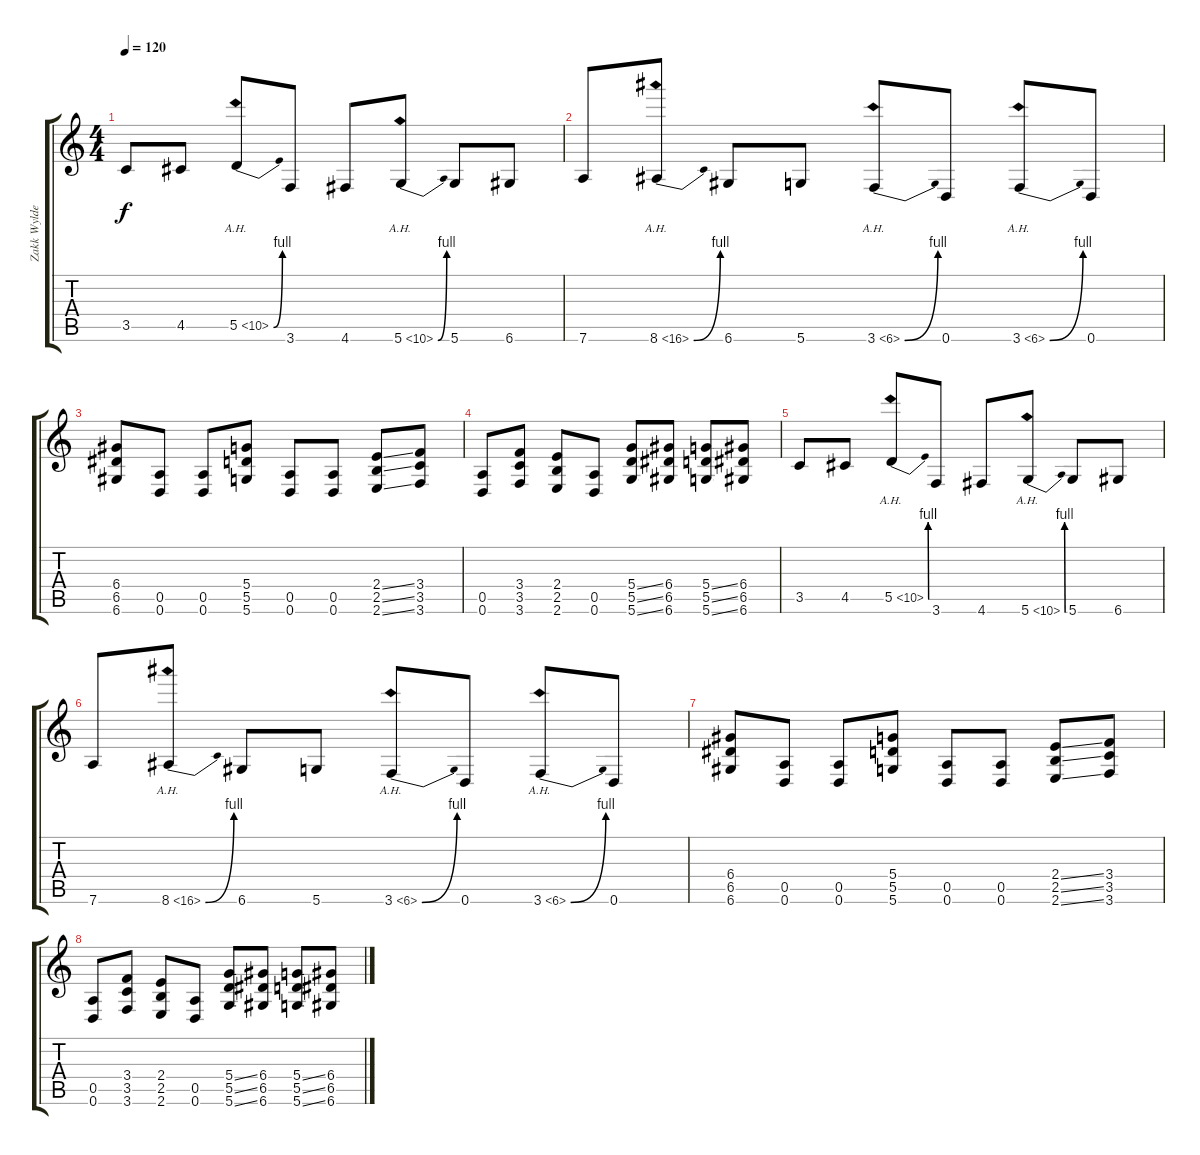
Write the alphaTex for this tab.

\track ("Zakk Wylde" "Zakk Wylde") {instrument distortionguitar}
\staff {score tabs}
\tuning (E4 B3 G3 D3 A2 D2) {hide}
\ts (4 4)
\tempo 120
\clef g2
\ks c
3.5.8{dy f} 4.5.8 5.5{be (bend 0 0 60 4) ah 5}.8 3.6.8 4.6.8 5.6{be (bend 0 0 60 4) ah 5}.8 5.6.8 6.6.8 |
7.6.8 8.6{be (bend 0 0 60 4) ah 8}.8 6.6.8 5.6.8 3.6{be (bend 0 0 60 4) ah 3}.8 0.6.8 3.6{be (bend 0 0 60 4) ah 3}.8 0.6.8 |
(6.4 6.5 6.6).8 (0.5 0.6).8 (0.5 0.6).8 (5.4 5.5 5.6).8 (0.5 0.6).8 (0.5 0.6).8 (2.4{ss} 2.5{ss} 2.6{ss}).8 (3.4 3.5 3.6).8 |
(0.5 0.6).8 (3.4 3.5 3.6).8 (2.4 2.5 2.6).8 (0.5 0.6).8 (5.4{ss} 5.5{ss} 5.6{ss}).8 (6.4 6.5 6.6).8 (5.4{ss} 5.5{ss} 5.6{ss}).8 (6.4 6.5 6.6).8 |
3.5.8 4.5.8 5.5{be (bend 0 0 60 4) ah 5}.8 3.6.8 4.6.8 5.6{be (bend 0 0 60 4) ah 5}.8 5.6.8 6.6.8 |
7.6.8 8.6{be (bend 0 0 60 4) ah 8}.8 6.6.8 5.6.8 3.6{be (bend 0 0 60 4) ah 3}.8 0.6.8 3.6{be (bend 0 0 60 4) ah 3}.8 0.6.8 |
(6.4 6.5 6.6).8 (0.5 0.6).8 (0.5 0.6).8 (5.4 5.5 5.6).8 (0.5 0.6).8 (0.5 0.6).8 (2.4{ss} 2.5{ss} 2.6{ss}).8 (3.4 3.5 3.6).8 |
(0.5 0.6).8 (3.4 3.5 3.6).8 (2.4 2.5 2.6).8 (0.5 0.6).8 (5.4{ss} 5.5{ss} 5.6{ss}).8 (6.4 6.5 6.6).8 (5.4{ss} 5.5{ss} 5.6{ss}).8 (6.4 6.5 6.6).8
